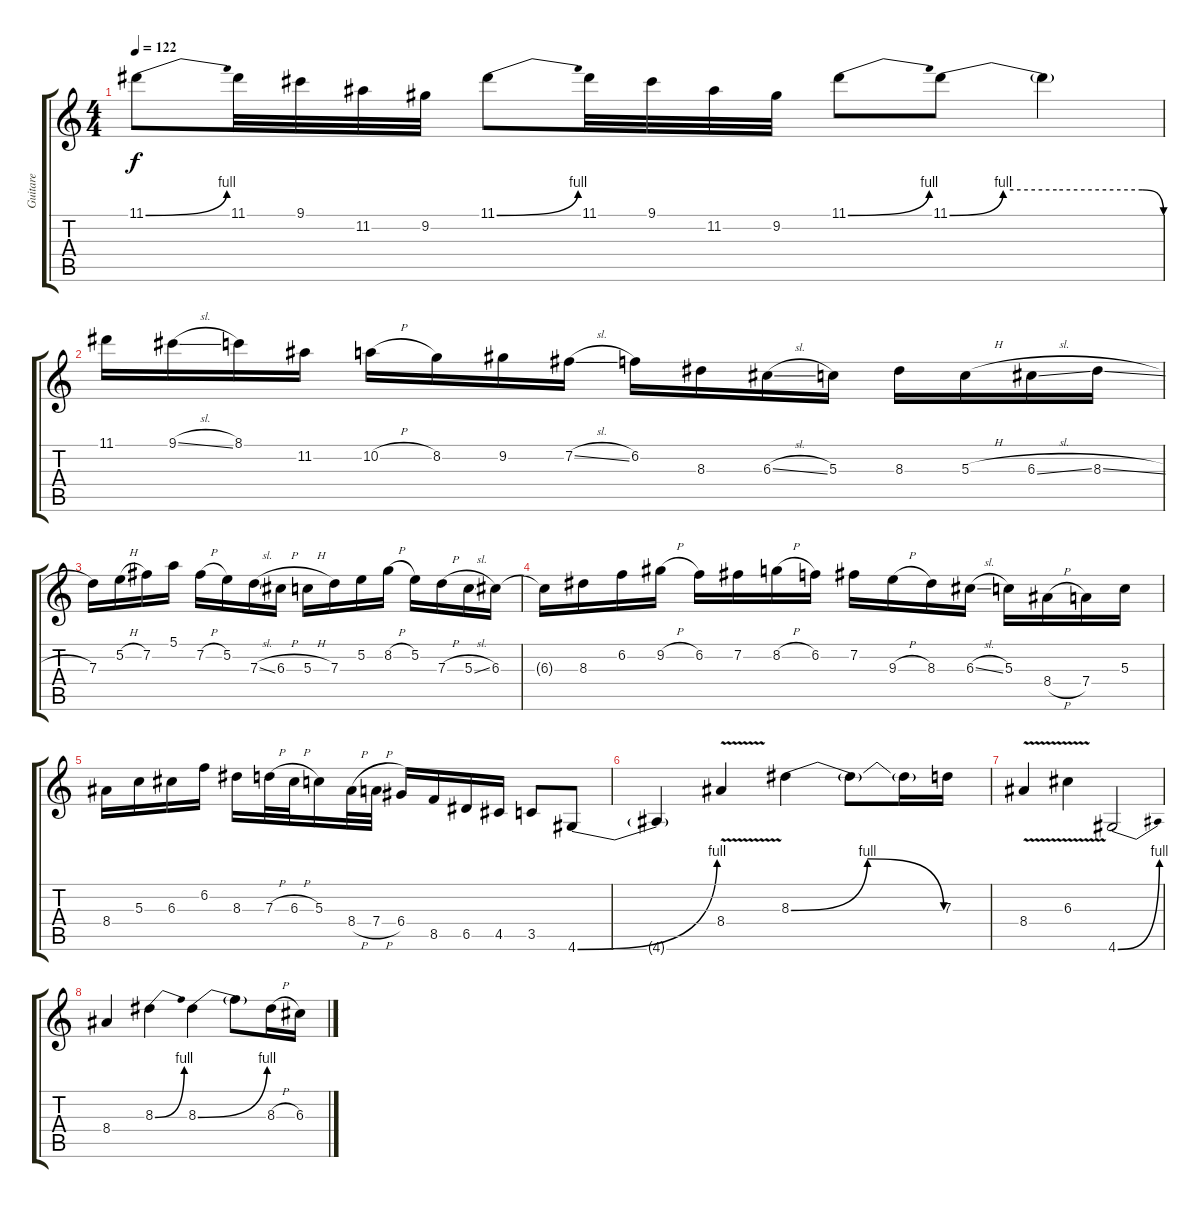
\track ("Guitare" "Guitare") {instrument overdrivenguitar}
\staff {score tabs}
\tuning (E4 B3 G3 D3 A2 E2) {hide}
\ts (4 4)
\tempo 122
\clef g2
\ks c
11.1{be (bend 0 0 60 4)}.8{dy f} 11.1.32 9.1.32 11.2.32 9.2.32 11.1{be (bend 0 0 60 4)}.8 11.1.32 9.1.32 11.2.32 9.2.32 11.1{be (bend 0 0 60 4)}.8 11.1{be (custom 0 0 15 4 30 4 54 4 60 0)}.8 11.1{t}.4 |
11.1.16 9.1{sl}.16 8.1.16 11.2.16 10.2{h}.16 8.2.16 9.2.16 7.2{sl}.16 6.2.16 8.3.16 6.3{sl}.16 5.3.16 8.3.16 5.3{h}.16 6.3{sl}.16 8.3{sl}.16 |
7.3.16 5.2{h}.16 7.2.16 5.1.16 7.2{h}.16 5.2.16 7.3{sl}.16 6.3{h}.16 5.3{h}.16 7.3.16 5.2.16 8.2{h}.16 5.2.16 7.3{h}.16 5.3{sl}.16 6.3.16 |
6.3{t}.16 8.3.16 6.2.16 9.2{h}.16 6.2.16 7.2.16 8.2{h}.16 6.2.16 7.2.16 9.3{h}.16 8.3.16 6.3{sl}.16 5.3.16 8.4{h}.16 7.4.16 5.3.16 |
8.4.16 5.3.16 6.3.16 6.2.16 8.3.16 7.3{h}.32 6.3{h}.32 5.3.16 8.4{h}.32 7.4{h}.32 6.4.16 8.5.16 6.5.16 4.5.16 3.5.8 4.6{be (bend 0 0 60 4)}.8 |
4.6{t}.4 8.4{v}.4 8.3{be (bendrelease 0 0 30 4 45 4 60 0)}.4 8.3{t}.8 8.3{t}.16 7.3.16 |
8.4{v}.4 6.3{v}.4 4.6{be (bend 0 0 60 4)}.2 |
8.4.4 8.3{be (bend 0 0 60 4)}.4 8.3{be (bend 0 0 60 4)}.4 8.3{t}.8 8.3{h}.16 6.3.16
